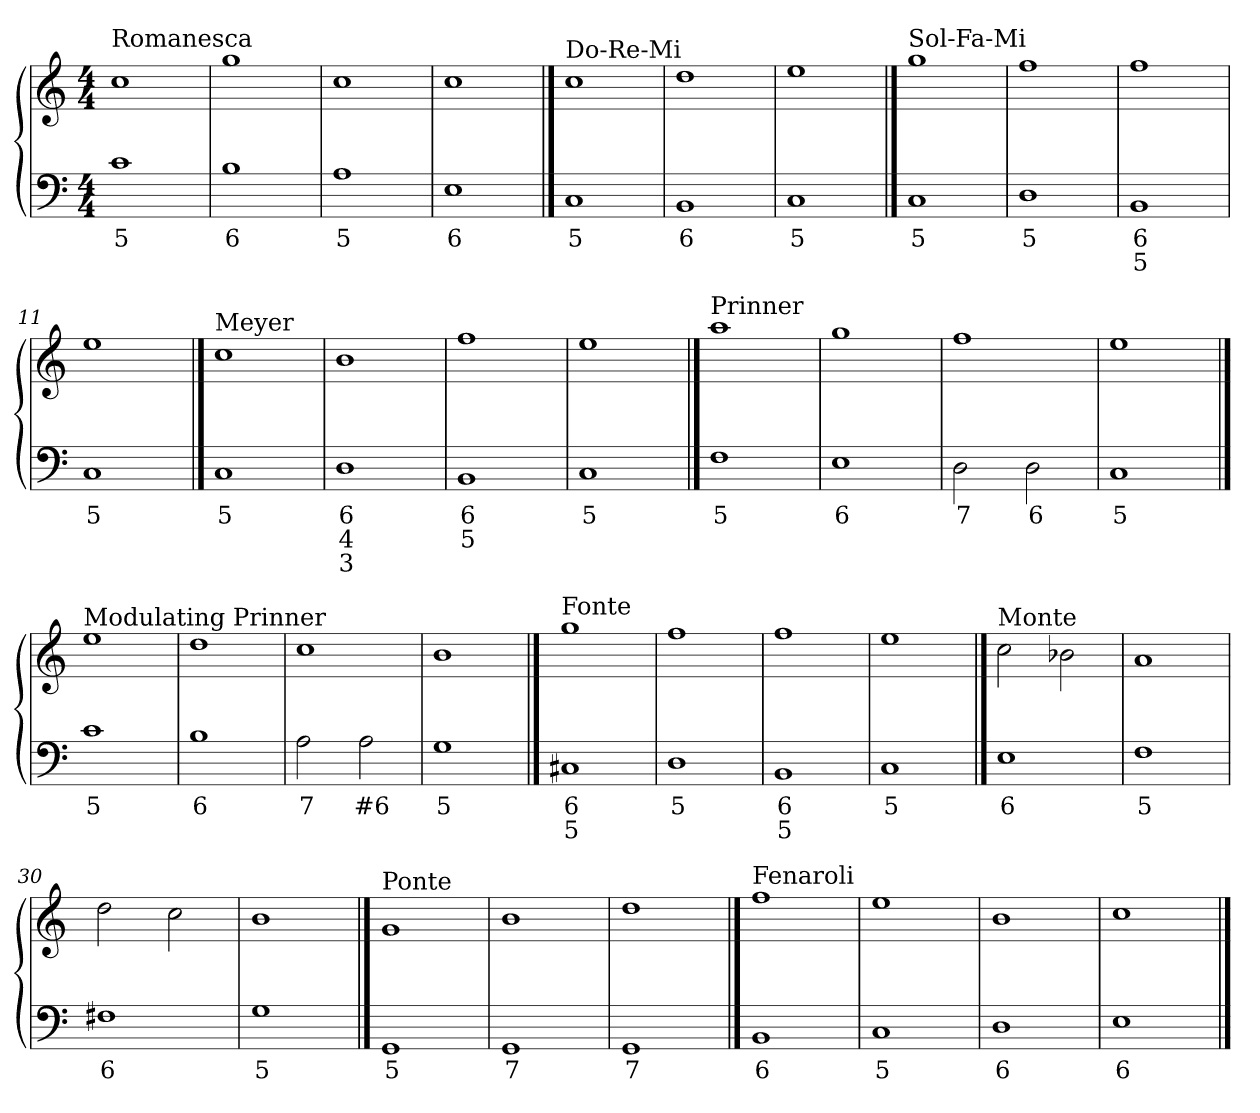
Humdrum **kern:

**kern	**text	**text	**text	**kern
*part2	*part2	*part2	*part2	*part1
*staff2	*staff2	*staff2	*staff2	*staff1
*clefF4	*	*	*	*clefG2
*k[]	*	*	*	*k[]
*M4/4	*	*	*	*M4/4
=1	=1	=1	=1	=1
!	!	!	!	!LO:TX:a:t=Romanesca
!	!LO:LY:b	!	!	!
1c	5	.	.	1cc
=2	=2	=2	=2	=2
!	!LO:LY:b	!	!	!
1B	6	.	.	1gg
=3	=3	=3	=3	=3
!	!LO:LY:b	!	!	!
1A	5	.	.	1cc
=4	=4	=4	=4	=4
!	!LO:LY:b	!	!	!
1E	6	.	.	1cc
==5	==5	==5	==5	==5
!	!	!	!	!LO:TX:a:t=Do-Re-Mi
!	!LO:LY:b	!	!	!
1C	5	.	.	1cc
=6	=6	=6	=6	=6
!	!LO:LY:b	!	!	!
1BB	6	.	.	1dd
=7	=7	=7	=7	=7
!	!LO:LY:b	!	!	!
1C	5	.	.	1ee
==8	==8	==8	==8	==8
!	!	!	!	!LO:TX:a:t=Sol-Fa-Mi
!	!LO:LY:b	!	!	!
1C	5	.	.	1gg
=9	=9	=9	=9	=9
!	!LO:LY:b	!	!	!
1D	5	.	.	1ff
=10	=10	=10	=10	=10
!	!LO:LY:b	!LO:LY:b	!	!
1BB	6	5	.	1ff
=11	=11	=11	=11	=11
!	!LO:LY:b	!	!	!
1C	5	.	.	1ee
==12	==12	==12	==12	==12
!	!	!	!	!LO:TX:a:t=Meyer
!	!LO:LY:b	!	!	!
1C	5	.	.	1cc
=13	=13	=13	=13	=13
!	!LO:LY:b	!LO:LY:b	!LO:LY:b	!
1D	6	4	3	1b
=14	=14	=14	=14	=14
!	!LO:LY:b	!LO:LY:b	!	!
1BB	6	5	.	1ff
=15	=15	=15	=15	=15
!	!LO:LY:b	!	!	!
1C	5	.	.	1ee
!!LO:LB:g=z
==16	==16	==16	==16	==16
!	!	!	!	!LO:TX:a:t=Prinner
!	!LO:LY:b	!	!	!
1F	5	.	.	1aa
=17	=17	=17	=17	=17
!	!LO:LY:b	!	!	!
1E	6	.	.	1gg
=18	=18	=18	=18	=18
!	!LO:LY:b	!	!	!
2D\	7	.	.	1ff
!	!LO:LY:b	!	!	!
2D\	6	.	.	.
=19	=19	=19	=19	=19
!	!LO:LY:b	!	!	!
1C	5	.	.	1ee
==20	==20	==20	==20	==20
!	!	!	!	!LO:TX:a:t=Modulating Prinner
!	!LO:LY:b	!	!	!
1c	5	.	.	1ee
=21	=21	=21	=21	=21
!	!LO:LY:b	!	!	!
1B	6	.	.	1dd
=22	=22	=22	=22	=22
!	!LO:LY:b	!	!	!
2A\	7	.	.	1cc
!	!LO:LY:b	!	!	!
2A\	#6	.	.	.
=23	=23	=23	=23	=23
!	!LO:LY:b	!	!	!
1G	5	.	.	1b
==24	==24	==24	==24	==24
!	!	!	!	!LO:TX:a:t=Fonte
!	!LO:LY:b	!LO:LY:b	!	!
1C#X	6	5	.	1gg
=25	=25	=25	=25	=25
!	!LO:LY:b	!	!	!
1D	5	.	.	1ff
=26	=26	=26	=26	=26
!	!LO:LY:b	!LO:LY:b	!	!
1BB	6	5	.	1ff
=27	=27	=27	=27	=27
!	!LO:LY:b	!	!	!
1C	5	.	.	1ee
==28	==28	==28	==28	==28
!	!	!	!	!LO:TX:a:t=Monte
!	!LO:LY:b	!	!	!
1E	6	.	.	2cc\
.	.	.	.	2b-X\
=29	=29	=29	=29	=29
!	!LO:LY:b	!	!	!
1F	5	.	.	1a
=30	=30	=30	=30	=30
!	!LO:LY:b	!	!	!
1F#X	6	.	.	2dd\
.	.	.	.	2cc\
=31	=31	=31	=31	=31
!	!LO:LY:b	!	!	!
1G	5	.	.	1b
!!LO:LB:g=z
==32	==32	==32	==32	==32
!	!	!	!	!LO:TX:a:t=Ponte
!	!LO:LY:b	!	!	!
1GG	5	.	.	1g
=33	=33	=33	=33	=33
!	!LO:LY:b	!	!	!
1GG	7	.	.	1b
=34	=34	=34	=34	=34
!	!LO:LY:b	!	!	!
1GG	7	.	.	1dd
==35	==35	==35	==35	==35
!	!	!	!	!LO:TX:a:t=Fenaroli
!	!LO:LY:b	!	!	!
1BB	6	.	.	1ff
=36	=36	=36	=36	=36
!	!LO:LY:b	!	!	!
1C	5	.	.	1ee
=37	=37	=37	=37	=37
!	!LO:LY:b	!	!	!
1D	6	.	.	1b
=38	=38	=38	=38	=38
!	!LO:LY:b	!	!	!
1E	6	.	.	1cc
==	==	==	==	==
*-	*-	*-	*-	*-
